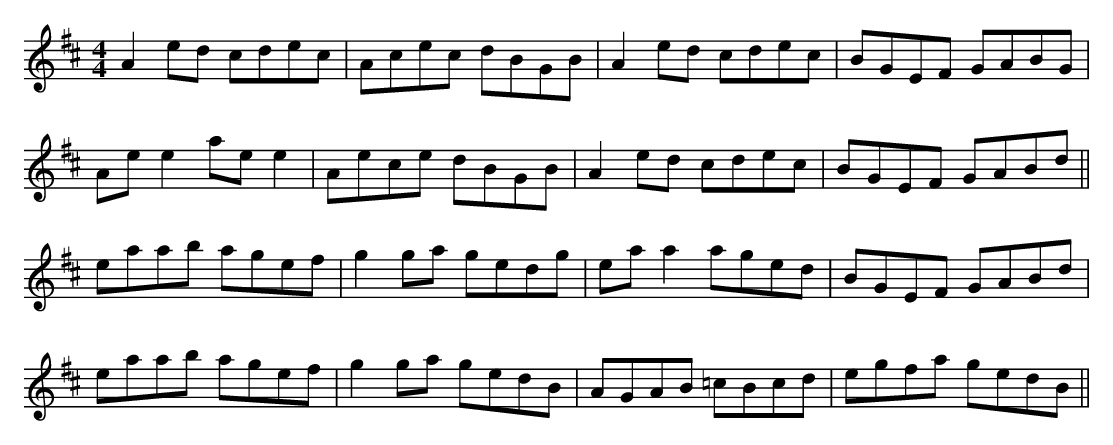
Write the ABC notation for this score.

X:1
M:4/4
K:Amix
A2ed cdec|Acec dBGB|A2ed cdec|BGEF GABG|
Aee2 aee2|Aece dBGB|A2ed cdec|BGEF GABd||
eaab agef|g2ga gedg|eaa2 aged|BGEF GABd|
eaab agef|g2ga gedB|AGAB =cBcd|egfa gedB||
